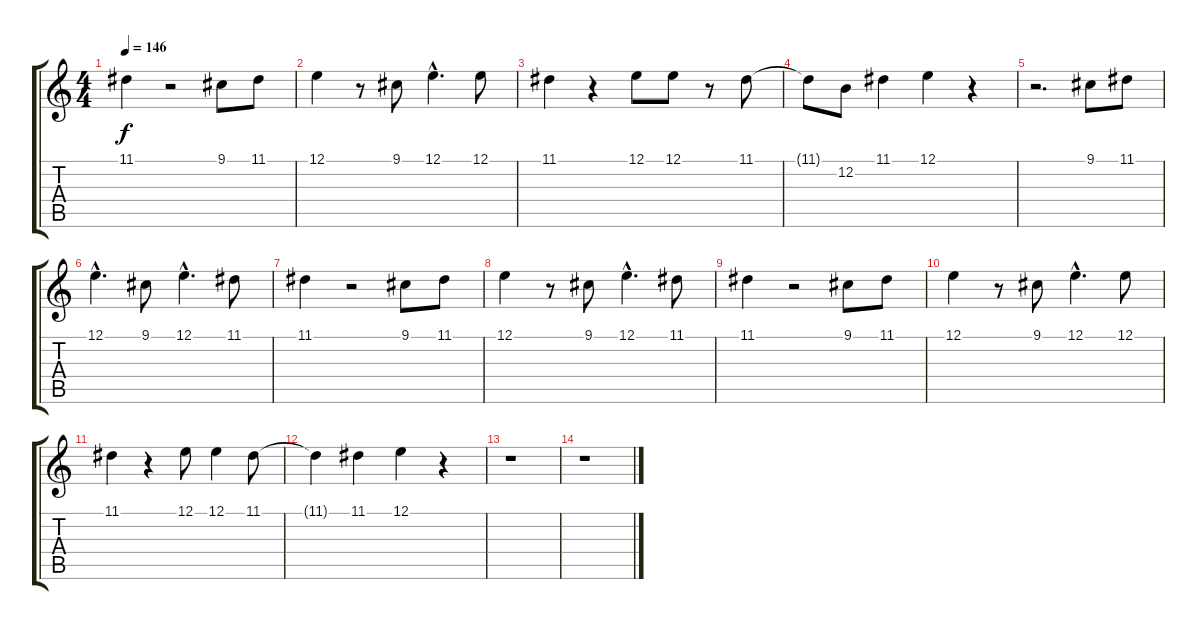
\track "" {instrument cello}
\staff {score tabs}
\tuning (E4 B3 G3 D3 A2 E2) {hide}
\ts (4 4)
\tempo 146
\clef g2
\ks c
11.1.4{dy f} r.2 9.1.8 11.1.8 |
12.1.4 r.8 9.1.8 12.1{hac}.4{d} 12.1.8 |
11.1.4 r.4 12.1.8 12.1.8 r.8 11.1.8 |
11.1{t}.8 12.2.8 11.1.4 12.1.4 r.4 |
r.2{d} 9.1.8 11.1.8 |
12.1{hac}.4{d} 9.1.8 12.1{hac}.4{d} 11.1.8 |
11.1.4 r.2 9.1.8 11.1.8 |
12.1.4 r.8 9.1.8 12.1{hac}.4{d} 11.1.8 |
11.1.4 r.2 9.1.8 11.1.8 |
12.1.4 r.8 9.1.8 12.1{hac}.4{d} 12.1.8 |
11.1.4 r.4 12.1.8 12.1.4 11.1.8 |
11.1{t}.4 11.1.4 12.1.4 r.4 |
r.1 |
r.1
